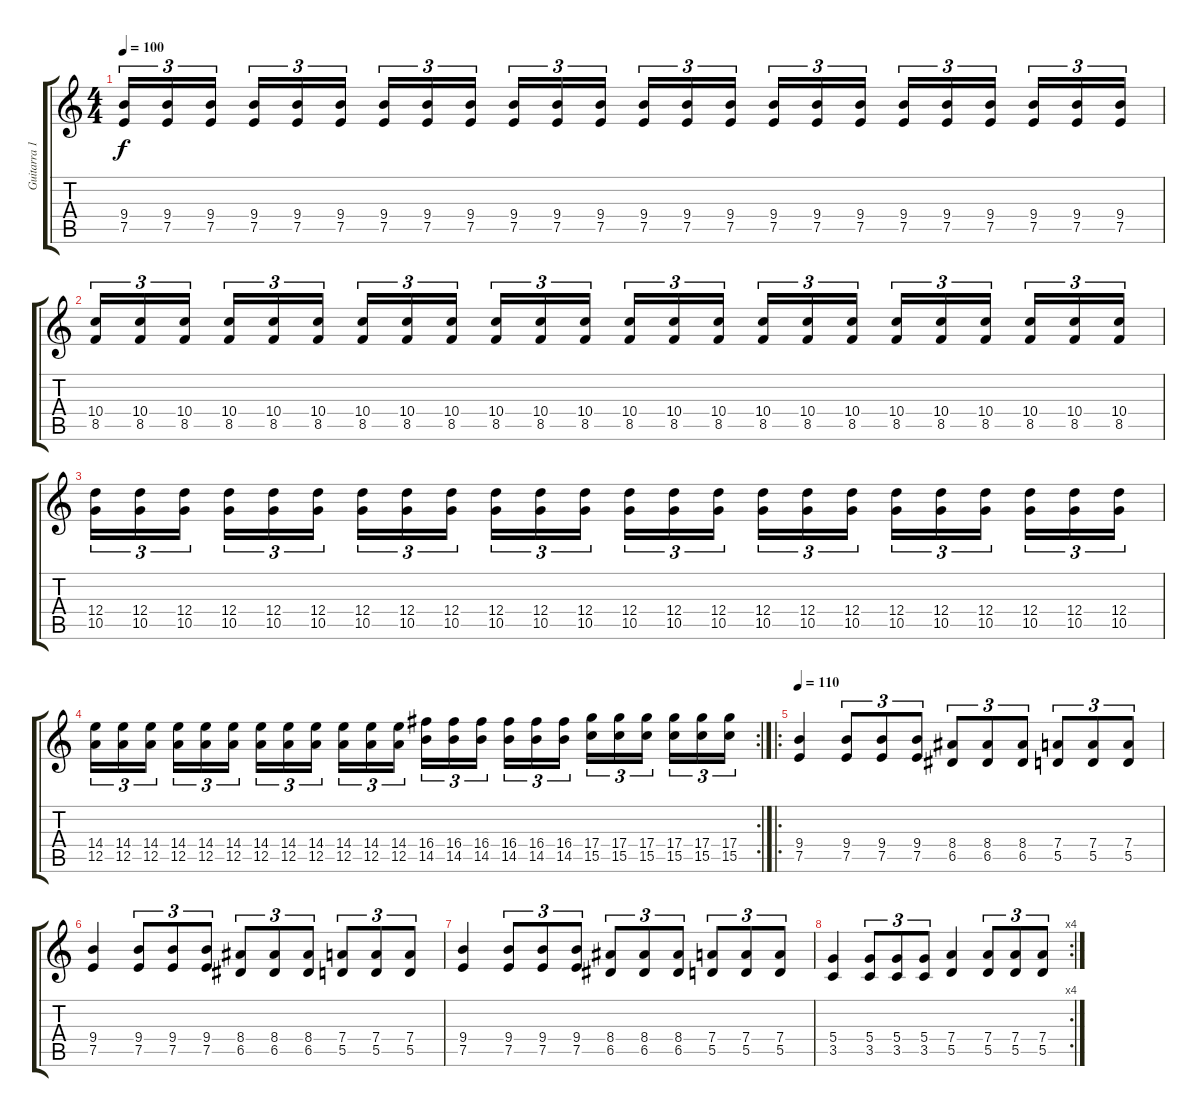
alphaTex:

\track ("Guitarra 1" "Guitarra 1") {instrument distortionguitar}
\staff {score tabs}
\tuning (E4 B3 G3 D3 A2 E2) {hide}
\ts (4 4)
\tempo 100
\clef g2
\ks c
(9.4 7.5).16{tu (3 2) dy f} (9.4 7.5).16{tu (3 2)} (9.4 7.5).16{tu (3 2) beam splitsecondary} (9.4 7.5).16{tu (3 2)} (9.4 7.5).16{tu (3 2)} (9.4 7.5).16{tu (3 2)} (9.4 7.5).16{tu (3 2)} (9.4 7.5).16{tu (3 2)} (9.4 7.5).16{tu (3 2) beam splitsecondary} (9.4 7.5).16{tu (3 2)} (9.4 7.5).16{tu (3 2)} (9.4 7.5).16{tu (3 2)} (9.4 7.5).16{tu (3 2)} (9.4 7.5).16{tu (3 2)} (9.4 7.5).16{tu (3 2) beam splitsecondary} (9.4 7.5).16{tu (3 2)} (9.4 7.5).16{tu (3 2)} (9.4 7.5).16{tu (3 2)} (9.4 7.5).16{tu (3 2)} (9.4 7.5).16{tu (3 2)} (9.4 7.5).16{tu (3 2) beam splitsecondary} (9.4 7.5).16{tu (3 2)} (9.4 7.5).16{tu (3 2)} (9.4 7.5).16{tu (3 2)} |
(10.4 8.5).16{tu (3 2)} (10.4 8.5).16{tu (3 2)} (10.4 8.5).16{tu (3 2) beam splitsecondary} (10.4 8.5).16{tu (3 2)} (10.4 8.5).16{tu (3 2)} (10.4 8.5).16{tu (3 2)} (10.4 8.5).16{tu (3 2)} (10.4 8.5).16{tu (3 2)} (10.4 8.5).16{tu (3 2) beam splitsecondary} (10.4 8.5).16{tu (3 2)} (10.4 8.5).16{tu (3 2)} (10.4 8.5).16{tu (3 2)} (10.4 8.5).16{tu (3 2)} (10.4 8.5).16{tu (3 2)} (10.4 8.5).16{tu (3 2) beam splitsecondary} (10.4 8.5).16{tu (3 2)} (10.4 8.5).16{tu (3 2)} (10.4 8.5).16{tu (3 2)} (10.4 8.5).16{tu (3 2)} (10.4 8.5).16{tu (3 2)} (10.4 8.5).16{tu (3 2) beam splitsecondary} (10.4 8.5).16{tu (3 2)} (10.4 8.5).16{tu (3 2)} (10.4 8.5).16{tu (3 2)} |
(12.4 10.5).16{tu (3 2)} (12.4 10.5).16{tu (3 2)} (12.4 10.5).16{tu (3 2) beam splitsecondary} (12.4 10.5).16{tu (3 2)} (12.4 10.5).16{tu (3 2)} (12.4 10.5).16{tu (3 2)} (12.4 10.5).16{tu (3 2)} (12.4 10.5).16{tu (3 2)} (12.4 10.5).16{tu (3 2) beam splitsecondary} (12.4 10.5).16{tu (3 2)} (12.4 10.5).16{tu (3 2)} (12.4 10.5).16{tu (3 2)} (12.4 10.5).16{tu (3 2)} (12.4 10.5).16{tu (3 2)} (12.4 10.5).16{tu (3 2) beam splitsecondary} (12.4 10.5).16{tu (3 2)} (12.4 10.5).16{tu (3 2)} (12.4 10.5).16{tu (3 2)} (12.4 10.5).16{tu (3 2)} (12.4 10.5).16{tu (3 2)} (12.4 10.5).16{tu (3 2) beam splitsecondary} (12.4 10.5).16{tu (3 2)} (12.4 10.5).16{tu (3 2)} (12.4 10.5).16{tu (3 2)} |
\rc 2
(14.4 12.5).16{tu (3 2)} (14.4 12.5).16{tu (3 2)} (14.4 12.5).16{tu (3 2) beam splitsecondary} (14.4 12.5).16{tu (3 2)} (14.4 12.5).16{tu (3 2)} (14.4 12.5).16{tu (3 2)} (14.4 12.5).16{tu (3 2)} (14.4 12.5).16{tu (3 2)} (14.4 12.5).16{tu (3 2) beam splitsecondary} (14.4 12.5).16{tu (3 2)} (14.4 12.5).16{tu (3 2)} (14.4 12.5).16{tu (3 2)} (16.4 14.5).16{tu (3 2)} (16.4 14.5).16{tu (3 2)} (16.4 14.5).16{tu (3 2) beam splitsecondary} (16.4 14.5).16{tu (3 2)} (16.4 14.5).16{tu (3 2)} (16.4 14.5).16{tu (3 2)} (17.4 15.5).16{tu (3 2)} (17.4 15.5).16{tu (3 2)} (17.4 15.5).16{tu (3 2) beam splitsecondary} (17.4 15.5).16{tu (3 2)} (17.4 15.5).16{tu (3 2)} (17.4 15.5).16{tu (3 2)} |
\ro
\tempo 110
(9.4 7.5).4 (9.4 7.5).8{tu (3 2)} (9.4 7.5).8{tu (3 2)} (9.4 7.5).8{tu (3 2)} (8.4 6.5).8{tu (3 2)} (8.4 6.5).8{tu (3 2)} (8.4 6.5).8{tu (3 2)} (7.4 5.5).8{tu (3 2)} (7.4 5.5).8{tu (3 2)} (7.4 5.5).8{tu (3 2)} |
(9.4 7.5).4 (9.4 7.5).8{tu (3 2)} (9.4 7.5).8{tu (3 2)} (9.4 7.5).8{tu (3 2)} (8.4 6.5).8{tu (3 2)} (8.4 6.5).8{tu (3 2)} (8.4 6.5).8{tu (3 2)} (7.4 5.5).8{tu (3 2)} (7.4 5.5).8{tu (3 2)} (7.4 5.5).8{tu (3 2)} |
(9.4 7.5).4 (9.4 7.5).8{tu (3 2)} (9.4 7.5).8{tu (3 2)} (9.4 7.5).8{tu (3 2)} (8.4 6.5).8{tu (3 2)} (8.4 6.5).8{tu (3 2)} (8.4 6.5).8{tu (3 2)} (7.4 5.5).8{tu (3 2)} (7.4 5.5).8{tu (3 2)} (7.4 5.5).8{tu (3 2)} |
\rc 4
(5.4 3.5).4 (5.4 3.5).8{tu (3 2)} (5.4 3.5).8{tu (3 2)} (5.4 3.5).8{tu (3 2)} (7.4 5.5).4 (7.4 5.5).8{tu (3 2)} (7.4 5.5).8{tu (3 2)} (7.4 5.5).8{tu (3 2)}
